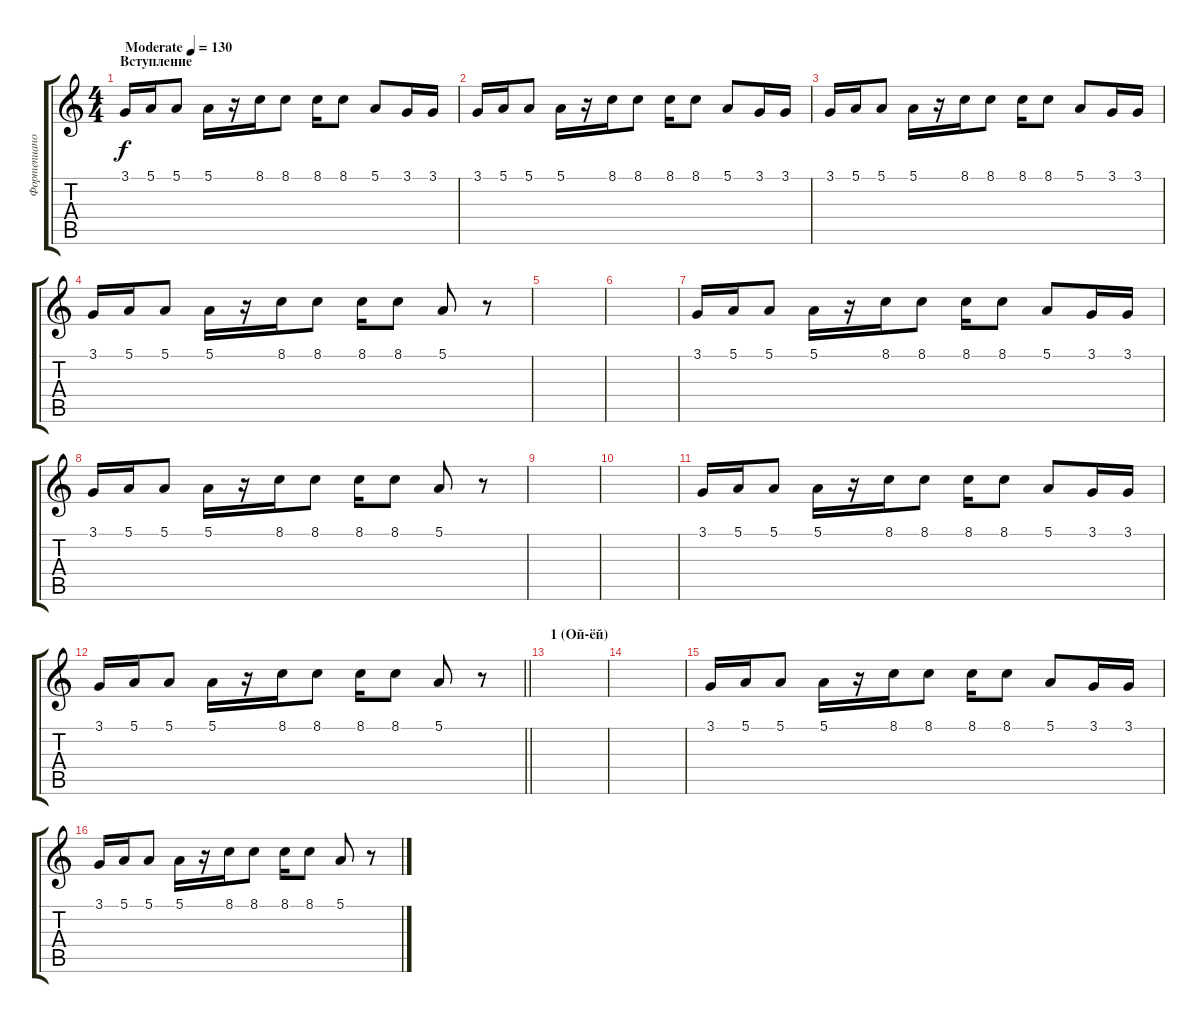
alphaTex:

\track ("Фортепиано 2" "Фортепиано") {instrument electricgrandpiano}
\staff {score tabs}
\tuning (E4 B3 G3 D3 A2 E2) {hide}
\ts (4 4)
\section ("" "Вступление")
\tempo (130 "Moderate")
\clef g2
\ks c
3.1.16{dy f instrument electricgrandpiano} 5.1.16 5.1.8 5.1.16 r.16 8.1.16 8.1.8 8.1.16 8.1.8 5.1.8 3.1.16 3.1.16 |
3.1.16 5.1.16 5.1.8 5.1.16 r.16 8.1.16 8.1.8 8.1.16 8.1.8 5.1.8 3.1.16 3.1.16 |
3.1.16 5.1.16 5.1.8 5.1.16 r.16 8.1.16 8.1.8 8.1.16 8.1.8 5.1.8 3.1.16 3.1.16 |
3.1.16 5.1.16 5.1.8 5.1.16 r.16 8.1.16 8.1.8 8.1.16 8.1.8 5.1.8 r.8 |
|
|
3.1.16 5.1.16 5.1.8 5.1.16 r.16 8.1.16 8.1.8 8.1.16 8.1.8 5.1.8 3.1.16 3.1.16 |
3.1.16 5.1.16 5.1.8 5.1.16 r.16 8.1.16 8.1.8 8.1.16 8.1.8 5.1.8 r.8 |
|
|
3.1.16 5.1.16 5.1.8 5.1.16 r.16 8.1.16 8.1.8 8.1.16 8.1.8 5.1.8 3.1.16 3.1.16 |
\barLineRight lightlight
3.1.16 5.1.16 5.1.8 5.1.16 r.16 8.1.16 8.1.8 8.1.16 8.1.8 5.1.8 r.8 |
\section ("" "1 (Ой-ёй)")
|
|
3.1.16 5.1.16 5.1.8 5.1.16 r.16 8.1.16 8.1.8 8.1.16 8.1.8 5.1.8 3.1.16 3.1.16 |
3.1.16 5.1.16 5.1.8 5.1.16 r.16 8.1.16 8.1.8 8.1.16 8.1.8 5.1.8 r.8
